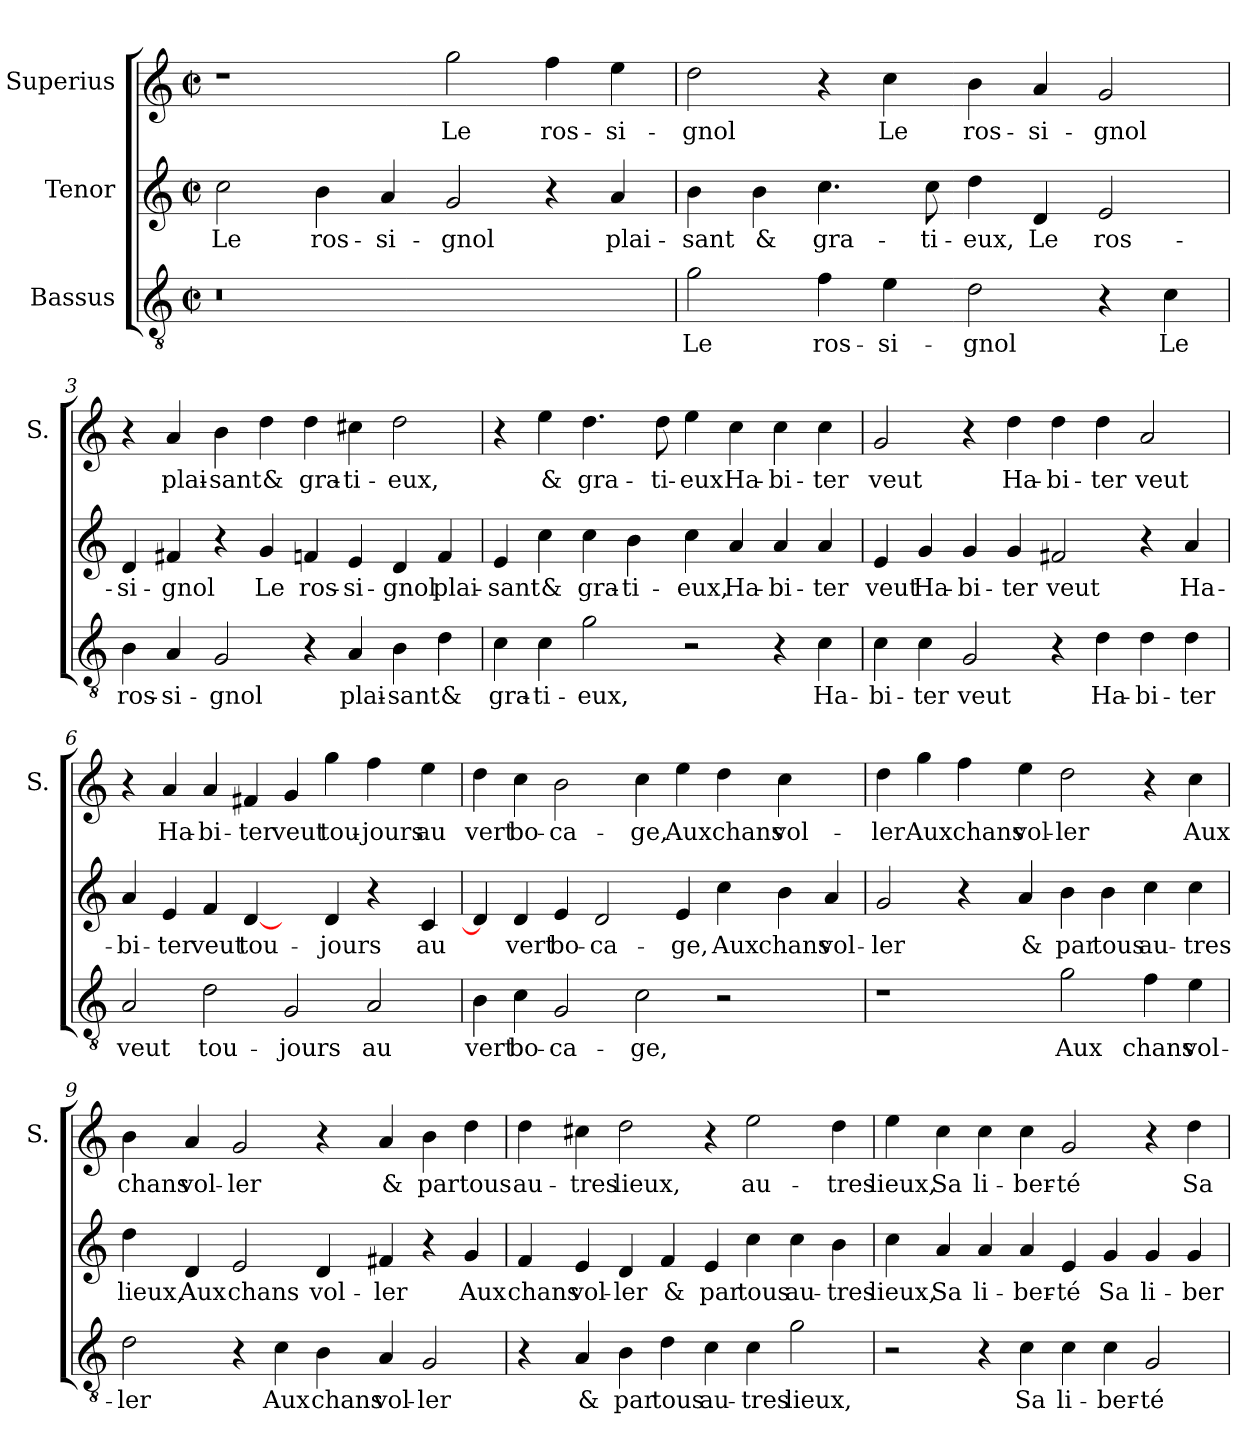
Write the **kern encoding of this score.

**kern	**text	**kern	**text	**kern	**text
*part3	*part3	*part2	*part2	*part1	*part1
*staff3	*staff3	*staff2	*staff2	*staff1	*staff1
*I"Bassus	*	*I"Tenor	*	*I"Superius	*
*	*	*	*	*I'S.	*
*clefGv2	*	*clefG2	*	*clefG2	*
*k[]	*	*k[]	*	*k[]	*
*C:	*	*C:	*	*C:	*
*M2/2	*	*M2/2	*	*M2/2	*
*met(c|)	*	*met(c|)	*	*met(c|)	*
=1	=1	=1	=1	=1	=1
!LO:N:vis=0	!	!	!	!	!
1r	.	2cc\	Le	1r	.
.	.	4b\	ros-	.	.
.	.	4a/	-si-	.	.
1ryy	.	2g/	-gnol	2gg\	Le
.	.	4r	.	4ff\	ros-
.	.	4a/	plai-	4ee\	-si-
=2	=2	=2	=2	=2	=2
2g\	Le	4b\	-sant	2dd\	-gnol
.	.	4b\	&	.	.
4f\	ros-	4.cc\	gra-	4r	.
4e\	-si-	.	.	4cc\	Le
.	.	8cc\	-ti-	.	.
2d\	-gnol	4dd\	-eux,	4b\	ros-
.	.	4d/	Le	4a/	-si-
4r	.	2e/	ros-	2g/	-gnol
4c\	Le	.	.	.	.
=3	=3	=3	=3	=3	=3
4B\	ros-	4d/	-si-	4r	.
4A/	-si-	4f#X/	-gnol	4a/	plai-
2G/	-gnol	4r	.	4b\	-sant
.	.	4g/	Le	4dd\	&
4r	.	4fn/	ros-	4dd\	gra-
4A/	plai-	4e/	-si-	4cc#X\	-ti-
4B\	-sant	4d/	-gnol	2dd\	-eux,
4d\	&	4f/	plai-	.	.
=4	=4	=4	=4	=4	=4
4c\	gra-	4e/	-sant	4r	.
4c\	-ti-	4cc\	&	4ee\	&
2g\	-eux,	4cc\	gra-	4.dd\	gra-
.	.	4b\	-ti-	.	.
.	.	.	.	8dd\	-ti-
2r	.	4cc\	-eux,	4ee\	-eux
.	.	4a/	Ha-	4cc\	Ha-
4r	.	4a/	-bi-	4cc\	-bi-
4c\	Ha-	4a/	-ter	4cc\	-ter
!!LO:LB:g=z
=5	=5	=5	=5	=5	=5
4c\	-bi-	4e/	veut	2g/	veut
4c\	-ter	4g/	Ha-	.	.
2G/	veut	4g/	-bi-	4r	.
.	.	4g/	-ter	4dd\	Ha-
4r	.	2f#X/	veut	4dd\	-bi-
4d\	Ha-	.	.	4dd\	-ter
4d\	-bi-	4r	.	2a/	veut
4d\	-ter	4a/	Ha-	.	.
=6	=6	=6	=6	=6	=6
2A/	veut	4a/	-bi-	4r	.
.	.	4e/	-ter	4a/	Ha-
2d\	tou-	4f/	veut	4a/	-bi-
.	.	[4d/	tou-	4f#X/	-ter
2G/	-jours	4ryy	.	4g/	veut
.	.	4d/	-jours	4gg\	tou-
2A/	au	4r	.	4ff\	-jours
.	.	4c/	au	4ee\	au
=7	=7	=7	=7	=7	=7
4B\	vert	4d/]	.	4dd\	vert
4c\	bo-	4d/	vert	4cc\	bo-
2G/	-ca-	4e/	bo-	2b\	-ca-
.	.	2d/	-ca-	.	.
2c\	-ge,	.	.	4cc\	-ge,
.	.	4e/	-ge,	4ee\	Aux
2r	.	4cc\	Aux	4dd\	chans
.	.	4b\	chans	4cc\	vol-
4ryy	.	4a/	vol-	4ryy	.
=8	=8	=8	=8	=8	=8
1r	.	2g/	-ler	4dd\	-ler
.	.	.	.	4gg\	Aux
.	.	4r	.	4ff\	chans
.	.	4a/	&	4ee\	vol-
2g\	Aux	4b\	par	2dd\	-ler
.	.	4b\	tous	.	.
4f\	chans	4cc\	au-	4r	.
4e\	vol-	4cc\	-tres	4cc\	Aux
!!LO:LB:g=z
=9	=9	=9	=9	=9	=9
2d\	-ler	4dd\	lieux,	4b\	chans
.	.	4d/	Aux	4a/	vol-
4r	.	2e/	chans	2g/	-ler
4c\	Aux	.	.	.	.
4B\	chans	4d/	vol-	4r	.
4A/	vol-	4f#X/	-ler	4a/	&
2G/	-ler	4r	.	4b\	par
.	.	4g/	Aux	4dd\	tous
=10	=10	=10	=10	=10	=10
4r	.	4f/	chans	4dd\	au-
4A/	&	4e/	vol-	4cc#X\	-tres
4B\	par	4d/	-ler	2dd\	lieux,
4d\	tous	4f/	&	.	.
4c\	au-	4e/	par	4r	.
4c\	-tres	4cc\	tous	2ee\	au-
2g\	lieux,	4cc\	au-	.	.
.	.	4b\	-tres	4dd\	-tres
=11	=11	=11	=11	=11	=11
2r	.	4cc\	lieux,	4ee\	lieux,
.	.	4a/	Sa	4cc\	Sa
4r	.	4a/	li-	4cc\	li-
4c\	Sa	4a/	-ber-	4cc\	-ber-
4c\	li-	4e/	-té	2g/	-té
4c\	-ber-	4g/	Sa	.	.
2G/	-té	4g/	li-	4r	.
.	.	4g/	-ber-	4dd\	Sa
=	=	=	=	=	=
*-	*-	*-	*-	*-	*-
